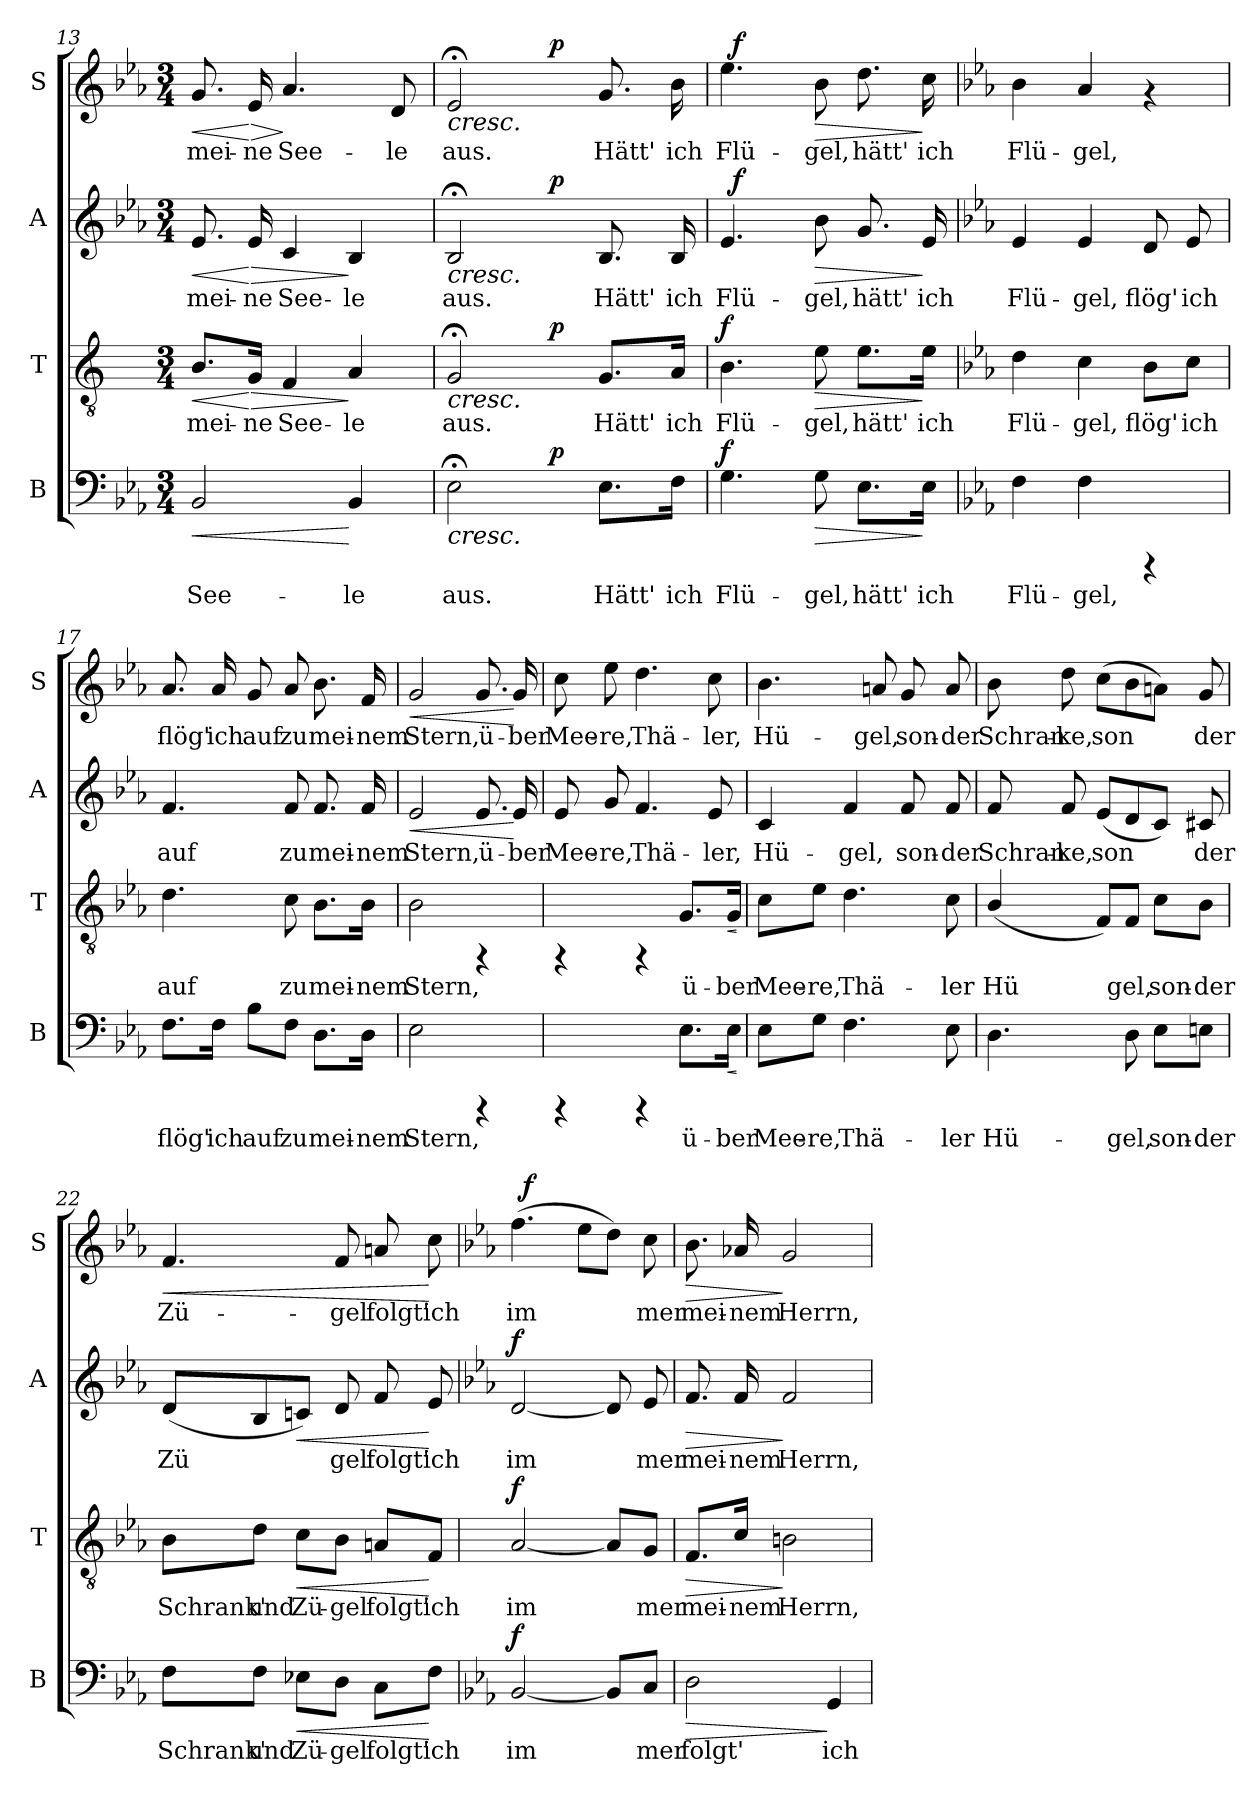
**kern	**text	**dynam	**kern	**text	**dynam	**kern	**text	**dynam	**kern	**text	**dynam
*part4	*part4	*part4	*part3	*part3	*part3	*part2	*part2	*part2	*part1	*part1	*part1
*staff4	*staff4	*staff4	*staff3	*staff3	*staff3	*staff2	*staff2	*staff2	*staff1	*staff1	*staff1
*I"B	*	*	*I"T	*	*	*I"A	*	*	*I"S	*	*
*I'B	*	*	*I'T	*	*	*I'A	*	*	*I'S	*	*
*clefF4	*	*	*clefGv2	*	*	*clefG2	*	*	*clefG2	*	*
*k[b-e-a-]	*	*	*k[]	*	*	*k[b-e-a-]	*	*	*k[b-e-a-]	*	*
*E-:	*	*	*C:	*	*	*E-:	*	*	*E-:	*	*
*M3/4	*	*	*M3/4	*	*	*M3/4	*	*	*M3/4	*	*
=13	=13	=13	=13	=13	=13	=13	=13	=13	=13	=13	=13
!	!LO:LY:b:cj	!LO:HP:b	!	!	!	!	!	!	!	!	!
!	!	!LO:HP:n=1:b	!	!LO:LY:b:cj	!LO:HP:b	!	!LO:LY:b:cj	!LO:HP:b	!	!LO:LY:b:cj	!LO:HP:b
2BB-/	See-	< >	8.B/L	mei-	<	8.e-/	mei-	<	8.g/	mei-	<
!	!	!	!	!LO:LY:b:cj	!LO:HP:n=1:b	!	!LO:LY:b:cj	!LO:HP:n=1:b	!	!LO:LY:b:cj	!LO:HP:n=1:b
.	.	.	16G/Jk	-ne	[ >	16e-/	-ne	[ >	16e-/	-ne	[ >
!	!	!	!	!LO:LY:b:cj	!	!	!LO:LY:b:cj	!	!	!LO:LY:b:cj	!
.	.	.	4F/	See-	.	4c/	See-	.	4.a-/	See-	]
!	!LO:LY:b:cj	!	!	!LO:LY:b:cj	!	!	!LO:LY:b:cj	!	!	!	!
4BB-/	-le	[	4A/	-le	]	4B-/	-le	]	.	.	.
!	!	!	!	!	!	!	!	!	!	!LO:LY:b:cj	!
.	.	.	.	.	.	.	.	.	8d/	-le	.
.	.	]	.	.	.	.	.	.	.	.	.
=14	=14	=14	=14	=14	=14	=14	=14	=14	=14	=14	=14
!	!LO:LY:b:cj	!LO:HP:b	!	!LO:LY:b:cj	!LO:HP:b	!	!LO:LY:b:cj	!LO:HP:b	!	!LO:LY:b:cj	!LO:HP:b
*^	*	*	*^	*	*	*^	*	*	*^	*	*
2E-;<\	4ryy	aus.	<	2G;</	4ryy	aus.	<	2B-;</	4ryy	aus.	<	2e-;</	4ryy	aus.	<
.	16.ryy	.	.	.	16.ryy	.	.	.	16.ryy	.	.	.	16.ryy	.	.
!	!	!	!LO:DY:a	!	!	!	!LO:DY:a	!	!	!	!LO:DY:a	!	!	!	!LO:DY:a
.	4ryy	.	p	.	4ryy	.	p	.	4ryy	.	p	.	4ryy	.	p
!	!	!LO:LY:b:cj	!	!	!	!LO:LY:b:cj	!	!	!	!LO:LY:b:cj	!	!	!	!LO:LY:b:cj	!
8.E-\L	.	Hätt'	.	8.G/L	.	Hätt'	.	8.B-/	.	Hätt'	.	8.g/	.	Hätt'	.
.	8ryy	.	.	.	8ryy	.	.	.	8ryy	.	.	.	8ryy	.	.
!	!	!LO:LY:b:cj	!	!	!	!LO:LY:b:cj	!	!	!	!LO:LY:b:cj	!	!	!	!LO:LY:b:cj	!
16F\Jk	.	ich	[	16A/Jk	.	ich	[	16B-/	.	ich	[	16b-\	.	ich	[
.	32ryy	.	.	.	32ryy	.	.	.	32ryy	.	.	.	32ryy	.	.
=15	=15	=15	=15	=15	=15	=15	=15	=15	=15	=15	=15	=15	=15	=15	=15
!	!	!LO:LY:b:cj	!LO:DY:a	!	!	!LO:LY:b:cj	!LO:DY:a	!	!	!LO:LY:b:cj	!	!	!	!LO:LY:b:cj	!
*v	*v	*	*	*	*	*	*	*	*	*	*	*	*	*	*
*	*	*	*v	*v	*	*	*	*	*	*	*	*	*	*
4.G\	Flü-	f	4.B\	Flü-	f	4.e-/	64ryy	Flü-	.	4.ee-\	64ryy	Flü-	.
!	!	!	!	!	!	!	!	!	!LO:DY:a	!	!	!	!LO:DY:a
.	.	.	.	.	.	.	2ryy	.	f	.	2ryy	.	f
!	!LO:LY:b:cj	!LO:HP:b	!	!LO:LY:b:cj	!LO:HP:b	!	!	!LO:LY:b:cj	!LO:HP:b	!	!	!LO:LY:b:cj	!LO:HP:b
8G\	-gel,	>	8e\	-gel,	>	8b-\	.	-gel,	>	8b-\	.	-gel,	>
!	!LO:LY:b:cj	!	!	!LO:LY:b:cj	!	!	!	!LO:LY:b:cj	!	!	!	!LO:LY:b:cj	!
8.E-\L	hätt'	.	8.e\L	hätt'	.	8.g/	.	hätt'	.	8.dd\	.	hätt'	.
.	.	.	.	.	.	.	8...ryy	.	.	.	8...ryy	.	.
!	!LO:LY:b:cj	!	!	!LO:LY:b:cj	!	!	!	!LO:LY:b:cj	!	!	!	!LO:LY:b:cj	!
16E-\Jk	ich	]	16e\Jk	ich	]	16e-/	.	ich	]	16cc\	.	ich	]
*	*	*	*	*	*	*v	*v	*	*	*	*	*	*
*	*	*	*	*	*	*	*	*	*v	*v	*	*
!!LO:PB:g=z
=16	=16	=16	=16	=16	=16	=16	=16	=16	=16	=16	=16
*	*	*	*k[b-e-a-]	*	*	*	*	*	*	*	*
*	*	*	*E-:	*	*	*	*	*	*	*	*
*	*	*	*	*	*	*^	*	*	*^	*	*
!	!LO:LY:b:cj	!	!	!LO:LY:b:cj	!	!	!	!LO:LY:b:cj	!	!	!	!LO:LY:b:cj	!
*	*	*	*	*	*	*v	*v	*	*	*	*	*	*
*	*	*	*	*	*	*	*	*	*v	*v	*	*
4F\	Flü-	.	4d\	Flü-	.	4e-/	Flü-	.	4b-\	Flü-	.
!	!LO:LY:b:cj	!	!	!LO:LY:b:cj	!	!	!LO:LY:b:cj	!	!	!LO:LY:b:cj	!
4F\	-gel,	.	4c\	-gel,	.	4e-/	-gel,	.	4a-/	-gel,	.
!	!	!	!	!LO:LY:b:cj	!	!	!LO:LY:b:cj	!	!	!	!
4rCCC	.	.	8B-\L	flög'	.	8d/	flög'	.	4rf	.	.
!	!	!	!	!LO:LY:b:cj	!	!	!LO:LY:b:cj	!	!	!	!
.	.	.	8c\J	ich	.	8e-/	ich	.	.	.	.
=17	=17	=17	=17	=17	=17	=17	=17	=17	=17	=17	=17
!	!LO:LY:b:cj	!	!	!LO:LY:b:cj	!	!	!LO:LY:b:cj	!	!	!LO:LY:b:cj	!
8.F\L	flög'	.	4.d\	auf	.	4.f/	auf	.	8.a-/	flög'	.
!	!LO:LY:b:cj	!	!	!	!	!	!	!	!	!LO:LY:b:cj	!
16F\Jk	ich	.	.	.	.	.	.	.	16a-/	ich	.
!	!LO:LY:b:cj	!	!	!	!	!	!	!	!	!LO:LY:b:cj	!
8B-\L	auf	.	.	.	.	.	.	.	8g/	auf	.
!	!LO:LY:b:cj	!	!	!LO:LY:b:cj	!	!	!LO:LY:b:cj	!	!	!LO:LY:b:cj	!
8F\J	zu	.	8c\	zu	.	8f/	zu	.	8a-/	zu	.
!	!LO:LY:b:cj	!	!	!LO:LY:b:cj	!	!	!LO:LY:b:cj	!	!	!LO:LY:b:cj	!
8.D\L	mei-	.	8.B-\L	mei-	.	8.f/	mei-	.	8.b-\	mei-	.
!	!LO:LY:b:cj	!	!	!LO:LY:b:cj	!	!	!LO:LY:b:cj	!	!	!LO:LY:b:cj	!
16D\Jk	-nem	.	16B-\Jk	-nem	.	16f/	-nem	.	16f/	-nem	.
=18	=18	=18	=18	=18	=18	=18	=18	=18	=18	=18	=18
!	!LO:LY:b:cj	!	!	!LO:LY:b:cj	!	!	!LO:LY:b:cj	!LO:HP:b	!	!LO:LY:b:cj	!LO:HP:b
2E-\	Stern,	.	2B-\	Stern,	.	2e-/	Stern,	<	2g/	Stern,	<
!	!	!	!	!	!	!	!LO:LY:b:cj	!	!	!LO:LY:b:cj	!
4rCCC	.	.	4rFF	.	.	8.e-/	ü-	.	8.g/	ü-	.
!	!	!	!	!	!	!	!LO:LY:b:cj	!	!	!LO:LY:b:cj	!
.	.	.	.	.	.	16e-/	-ber	[	16g/	-ber	[
=19	=19	=19	=19	=19	=19	=19	=19	=19	=19	=19	=19
!	!	!	!	!	!	!	!LO:LY:b:cj	!	!	!LO:LY:b:cj	!
4rCCC	.	.	4rFF	.	.	8e-/	Mee-	.	8cc\	Mee-	.
!	!	!	!	!	!	!	!LO:LY:b:cj	!	!	!LO:LY:b:cj	!
.	.	.	.	.	.	8g/	-re,	.	8ee-\	-re,	.
!	!	!	!	!	!	!	!LO:LY:b:cj	!	!	!LO:LY:b:cj	!
4rCCC	.	.	4rFF	.	.	4.f/	Thä-	.	4.dd\	Thä-	.
!	!LO:LY:b:cj	!	!	!LO:LY:b:cj	!	!	!	!	!	!	!
8.E-\L	ü-	.	8.G/L	ü-	.	.	.	.	.	.	.
!	!	!	!	!	!	!	!LO:LY:b:cj	!	!	!LO:LY:b:cj	!
.	.	.	.	.	.	8e-/	-ler,	.	8cc\	-ler,	.
!	!LO:LY:b:cj	!LO:HP:b	!	!LO:LY:b:cj	!LO:HP:b	!	!	!	!	!	!
16E-\Jk	-ber	<	16G/Jk	-ber	<	.	.	.	.	.	.
.	.	[	.	.	[	.	.	.	.	.	.
=20	=20	=20	=20	=20	=20	=20	=20	=20	=20	=20	=20
!	!LO:LY:b:cj	!	!	!LO:LY:b:cj	!	!	!LO:LY:b:cj	!	!	!LO:LY:b:cj	!
8E-\L	Mee-	.	8c\L	Mee-	.	4c/	Hü-	.	4.b-\	Hü-	.
!	!LO:LY:b:cj	!	!	!LO:LY:b:cj	!	!	!	!	!	!	!
8G\J	-re,	.	8e-\J	-re,	.	.	.	.	.	.	.
!	!LO:LY:b:cj	!	!	!LO:LY:b:cj	!	!	!LO:LY:b:cj	!	!	!	!
4.F\	Thä-	.	4.d\	Thä-	.	4f/	-gel,	.	.	.	.
!	!	!	!	!	!	!	!	!	!	!LO:LY:b:cj	!
.	.	.	.	.	.	.	.	.	8an/	-gel,	.
!	!	!	!	!	!	!	!LO:LY:b:cj	!	!	!LO:LY:b:cj	!
.	.	.	.	.	.	8f/	son-	.	8g/	son-	.
!	!LO:LY:b:cj	!	!	!LO:LY:b:cj	!	!	!LO:LY:b:cj	!	!	!LO:LY:b:cj	!
8E-\	-ler	.	8c\	-ler	.	8f/	-der	.	8a/	-der	.
!!LO:LB:g=z
=21	=21	=21	=21	=21	=21	=21	=21	=21	=21	=21	=21
!	!LO:LY:b:cj	!	!	!LO:LY:b:cj	!	!	!LO:LY:b:cj	!	!	!LO:LY:b:cj	!
4.D\	Hü-	.	(<4B-/	Hü-	.	8f/	Schran-	.	8b-\	Schran-	.
!	!	!	!	!	!	!	!LO:LY:b:cj	!	!	!LO:LY:b:cj	!
.	.	.	.	.	.	8f/	-ke,	.	8dd\	-ke,	.
!	!	!	!	!LO:LY:b:cj	!	!	!LO:LY:b:cj	!	!	!LO:LY:b:cj	!
.	.	.	8F/L)	--	.	(<8e-/L	son-	.	(>8cc\L	son-	.
!	!LO:LY:b:cj	!	!	!LO:LY:b:cj	!	!	!LO:LY:b:cj	!	!	!LO:LY:b:cj	!
8D\	-gel,	.	8F/J	-gel,	.	8d/	--	.	8b-\	--	.
!	!LO:LY:b:cj	!	!	!LO:LY:b:cj	!	!	!LO:LY:b:cj	!	!	!LO:LY:b:cj	!
8E-\L	son-	.	8c\L	son-	.	8c/J)	--	.	8an\J)	--	.
!	!LO:LY:b:cj	!	!	!LO:LY:b:cj	!	!	!LO:LY:b:cj	!	!	!LO:LY:b:cj	!
8En\J	-der	.	8B-\J	-der	.	8c#X/	-der	.	8g/	-der	.
=22	=22	=22	=22	=22	=22	=22	=22	=22	=22	=22	=22
!	!LO:LY:b:cj	!	!	!LO:LY:b:cj	!	!	!LO:LY:b:cj	!	!	!LO:LY:b:cj	!LO:HP:b
8F\L	Schrank'	.	8B-\L	Schrank'	.	(<8d/L	Zü-	.	4.f/	Zü-	<
!	!LO:LY:b:cj	!	!	!LO:LY:b:cj	!	!	!LO:LY:b:cj	!	!	!	!
8F\J	und	.	8d\J	und	.	8B-/	--	.	.	.	.
!	!LO:LY:b:cj	!LO:HP:b	!	!LO:LY:b:cj	!LO:HP:b	!	!LO:LY:b:cj	!LO:HP:b	!	!	!
8E-X\L	Zü-	<	8c\L	Zü-	<	8cn/J)	--	<	.	.	.
!	!LO:LY:b:cj	!	!	!LO:LY:b:cj	!	!	!LO:LY:b:cj	!	!	!LO:LY:b:cj	!
8D\J	-gel	.	8B-\J	-gel	.	8d/	-gel	.	8f/	-gel	.
!	!LO:LY:b:cj	!	!	!LO:LY:b:cj	!	!	!LO:LY:b:cj	!	!	!LO:LY:b:cj	!
8C\L	folgt'	.	8An/L	folgt'	.	8f/	folgt'	.	8an/	folgt'	.
!	!LO:LY:b:cj	!	!	!LO:LY:b:cj	!	!	!LO:LY:b:cj	!	!	!LO:LY:b:cj	!
8F\J	ich	[	8F/J	ich	[	8e-/	ich	[	8cc\	ich	[
=23	=23	=23	=23	=23	=23	=23	=23	=23	=23	=23	=23
*	*	*	*k[]	*	*	*	*	*	*	*	*
*	*	*	*C:	*	*	*	*	*	*	*	*
!	!LO:LY:b:cj	!LO:DY:a	!	!LO:LY:b:cj	!LO:DY:a	!	!LO:LY:b:cj	!LO:DY:a	!	!LO:LY:b:cj	!
*	*	*	*	*	*	*	*	*	*^	*	*
[<2BB-/	im-	f	[<2A/	im-	f	[<2d/	im-	f	(>4.ff\	32ryy	im-	.
!	!	!	!	!	!	!	!	!	!	!	!	!LO:DY:a
.	.	.	.	.	.	.	.	.	.	2ryy	.	f
!	!	!	!	!	!	!	!	!	!	!	!LO:LY:b:cj	!
.	.	.	.	.	.	.	.	.	8ee-\L	.	--	.
!	!LO:LY:b:cj	!	!	!LO:LY:b:cj	!	!	!LO:LY:b:cj	!	!	!	!LO:LY:b:cj	!
8BB-/L]	--	.	8A/L]	--	.	8d/]	--	.	8dd\J)	.	--	.
.	.	.	.	.	.	.	.	.	.	8..ryy	.	.
!	!LO:LY:b:cj	!	!	!LO:LY:b:cj	!	!	!LO:LY:b:cj	!	!	!	!LO:LY:b:cj	!
8C/J	-mer	.	8G/J	-mer	.	8e-/	-mer	.	8cc\	.	-mer	.
=24	=24	=24	=24	=24	=24	=24	=24	=24	=24	=24	=24	=24
!	!LO:LY:b:cj	!LO:HP:b	!	!LO:LY:b:cj	!LO:HP:b	!	!LO:LY:b:cj	!LO:HP:b	!	!	!LO:LY:b:cj	!LO:HP:b
*	*	*	*	*	*	*	*	*	*v	*v	*	*
2D\	folgt'	>	8.F/L	mei-	>	8.f/	mei-	>	8.b-\	mei-	>
!	!	!	!	!LO:LY:b:cj	!	!	!LO:LY:b:cj	!	!	!LO:LY:b:cj	!
.	.	.	16c/Jk	-nem	.	16f/	-nem	.	16a-X/	-nem	.
!	!	!	!	!LO:LY:b:cj	!	!	!LO:LY:b:cj	!	!	!LO:LY:b:cj	!
.	.	.	2Bn\	Herrn,	]	2f/	Herrn,	]	2g/	Herrn,	]
!	!LO:LY:b:cj	!	!	!	!	!	!	!	!	!	!
4GG/	ich	]	.	.	.	.	.	.	.	.	.
=	=	=	=	=	=	=	=	=	=	=	=
*-	*-	*-	*-	*-	*-	*-	*-	*-	*-	*-	*-
